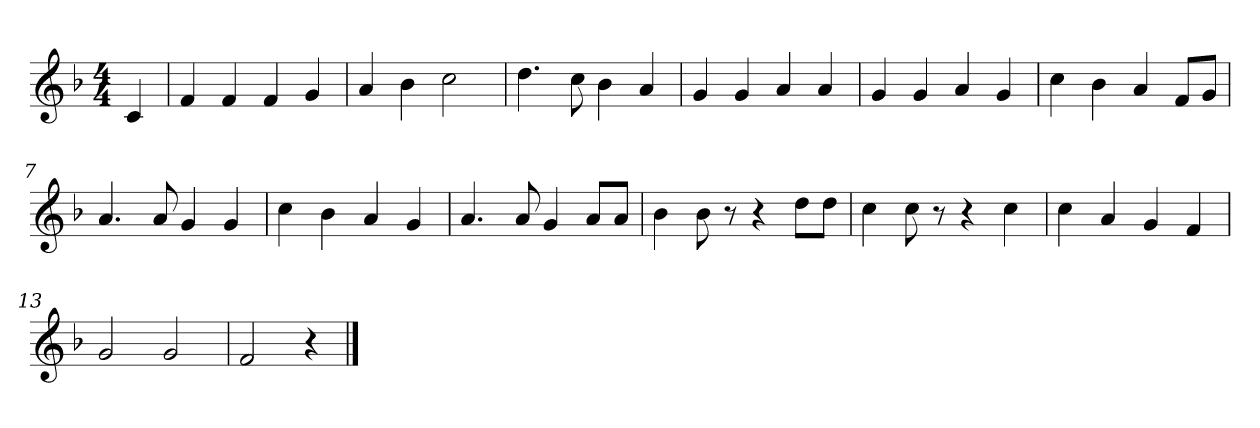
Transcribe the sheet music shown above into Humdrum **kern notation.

**kern
*part1
*staff1
*k[b-]
*M4/4
*MM120
=
4c
=1
4f
4f
4f
4g
=2
4a
4b-
2cc
=3
4.dd
8cc
4b-
4a
=4
4g
4g
4a
4a
=5
4g
4g
4a
4g
=6
4cc
4b-
4a
8fL
8gJ
=7
4.a
8a
4g
4g
=8
4cc
4b-
4a
4g
=9
4.a
8a
4g
8aL
8aJ
=10
4b-
8b-
8r
4r
8ddL
8ddJ
=11
4cc
8cc
8r
4r
4cc
=12
4cc
4a
4g
4f
=13
2g
2g
=14
2f
4r
==
*-
